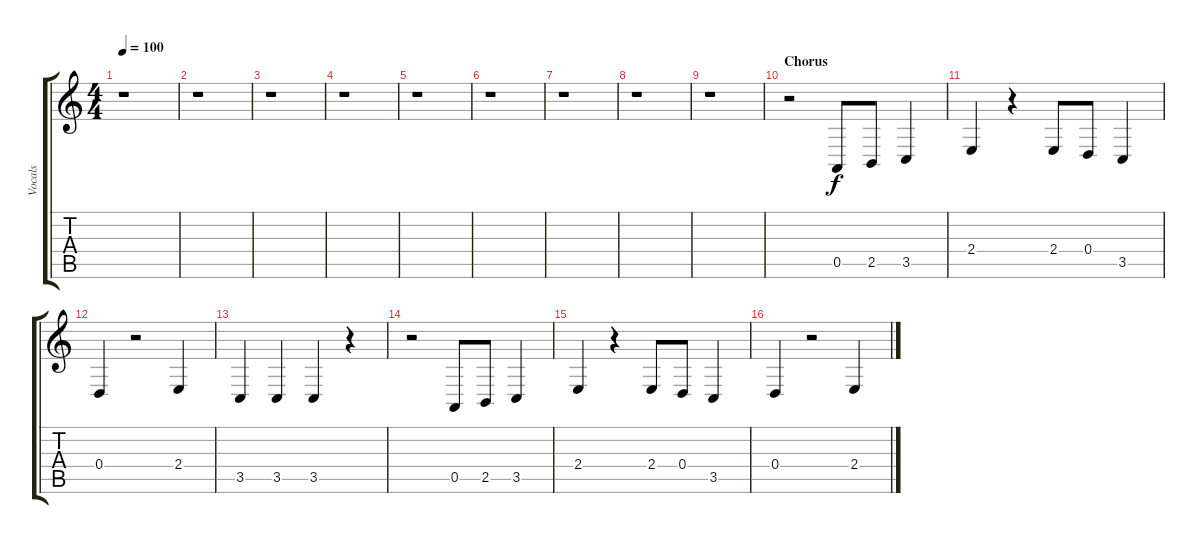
\track ("Vocals" "Vocals") {instrument choiraahs}
\staff {score tabs}
\tuning (E4 B3 G3 D3 A2 E2) {hide}
\ts (4 4)
\tempo 100
\clef g2
\ks c
r.1{dy f} |
r.1 |
r.1 |
r.1 |
r.1 |
r.1 |
r.1 |
r.1 |
r.1 |
\section ("" "Chorus")
r.2 0.5.8 2.5.8 3.5.4 |
2.4.4 r.4 2.4.8 0.4.8 3.5.4 |
0.4.4 r.2 2.4.4 |
3.5.4 3.5.4 3.5.4 r.4 |
r.2 0.5.8 2.5.8 3.5.4 |
2.4.4 r.4 2.4.8 0.4.8 3.5.4 |
0.4.4 r.2 2.4.4
